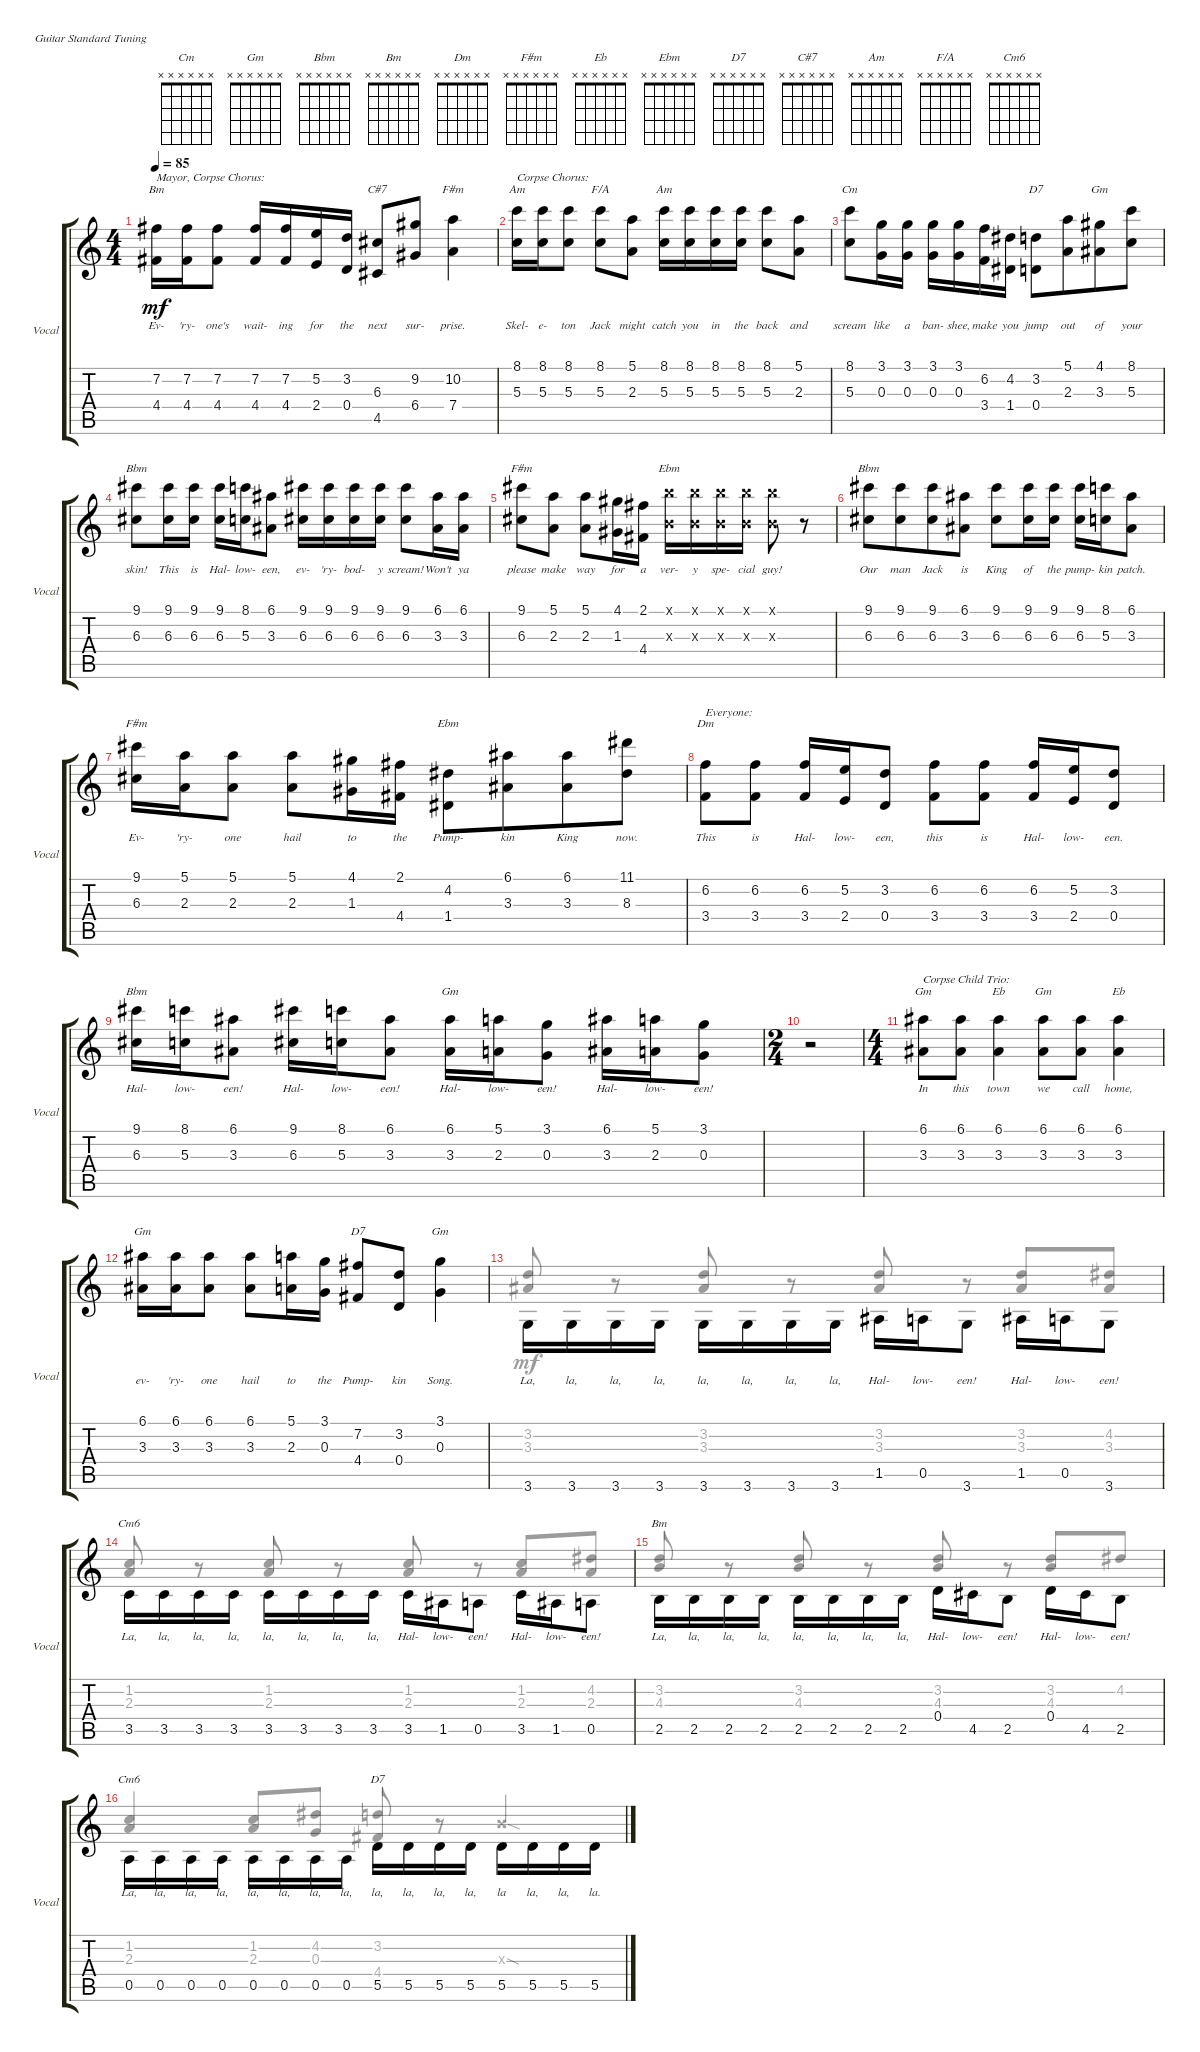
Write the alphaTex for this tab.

\defaultSystemsLayout 4
\bracketExtendMode groupsimilarinstruments
\useSystemSignSeparator
\singleTrackTrackNamePolicy allsystems
\multiTrackTrackNamePolicy allsystems
\firstSystemTrackNameOrientation horizontal
\otherSystemsTrackNameOrientation horizontal
\track ("Vocal" "Vocal") {instrument acousticguitarsteel}
\staff {score tabs}
\tuning (E4 B3 G3 D3 A2 E2)
\chord ("Cm" x x x x x x)
\chord ("Gm" x x x x x x)
\chord ("Bbm" x x x x x x)
\chord ("Bm" x x x x x x)
\chord ("Dm" x x x x x x)
\chord ("F#m" x x x x x x)
\chord ("Eb" x x x x x x)
\chord ("Ebm" x x x x x x)
\chord ("D7" x x x x x x)
\chord ("C#7" x x x x x x)
\chord ("Am" x x x x x x)
\chord ("F/A" x x x x x x)
\chord ("Cm6" x x x x x x)
\voice
\ts (4 4)
\tempo 85
\clef g2
\ks c
(4.4 7.2).16{ch "Bm" txt "Mayor, Corpse Chorus:" lyrics (0 "Ev-") lyrics (1 "") lyrics (2 "") lyrics (3 "") lyrics (4 "") dy mf} (4.4 7.2).16{lyrics (0 "'ry-") lyrics (1 "") lyrics (2 "") lyrics (3 "") lyrics (4 "")} (4.4 7.2).8{lyrics (0 "one's") lyrics (1 "") lyrics (2 "") lyrics (3 "") lyrics (4 "")} (4.4 7.2).16{lyrics (0 "wait-") lyrics (1 "") lyrics (2 "") lyrics (3 "") lyrics (4 "")} (4.4 7.2).16{lyrics (0 "ing") lyrics (1 "") lyrics (2 "") lyrics (3 "") lyrics (4 "")} (2.4 5.2).16{lyrics (0 "for") lyrics (1 "") lyrics (2 "") lyrics (3 "") lyrics (4 "")} (0.4 3.2).16{lyrics (0 "the") lyrics (1 "") lyrics (2 "") lyrics (3 "") lyrics (4 "")} (4.5 6.3).8{ch "C#7" lyrics (0 "next") lyrics (1 "") lyrics (2 "") lyrics (3 "") lyrics (4 "")} (6.4 9.2).8{lyrics (0 "sur-") lyrics (1 "") lyrics (2 "") lyrics (3 "") lyrics (4 "")} (7.4 10.2).4{ch "F#m" lyrics (0 "prise.") lyrics (1 "") lyrics (2 "") lyrics (3 "") lyrics (4 "")} |
(5.3 8.1).16{ch "Am" txt "Corpse Chorus:" lyrics (0 "Skel-") lyrics (1 "") lyrics (2 "") lyrics (3 "") lyrics (4 "")} (5.3 8.1).16{lyrics (0 "e-") lyrics (1 "") lyrics (2 "") lyrics (3 "") lyrics (4 "")} (5.3 8.1).8{lyrics (0 "ton") lyrics (1 "") lyrics (2 "") lyrics (3 "") lyrics (4 "")} (5.3 8.1).8{ch "F/A" lyrics (0 "Jack") lyrics (1 "") lyrics (2 "") lyrics (3 "") lyrics (4 "")} (2.3 5.1).8{lyrics (0 "might") lyrics (1 "") lyrics (2 "") lyrics (3 "") lyrics (4 "")} (5.3 8.1).16{ch "Am" lyrics (0 "catch") lyrics (1 "") lyrics (2 "") lyrics (3 "") lyrics (4 "")} (5.3 8.1).16{lyrics (0 "you") lyrics (1 "") lyrics (2 "") lyrics (3 "") lyrics (4 "")} (5.3 8.1).16{lyrics (0 "in") lyrics (1 "") lyrics (2 "") lyrics (3 "") lyrics (4 "")} (5.3 8.1).16{lyrics (0 "the") lyrics (1 "") lyrics (2 "") lyrics (3 "") lyrics (4 "")} (5.3 8.1).8{lyrics (0 "back") lyrics (1 "") lyrics (2 "") lyrics (3 "") lyrics (4 "")} (2.3 5.1).8{lyrics (0 "and") lyrics (1 "") lyrics (2 "") lyrics (3 "") lyrics (4 "")} |
(5.3 8.1).8{ch "Cm" lyrics (0 "scream") lyrics (1 "") lyrics (2 "") lyrics (3 "") lyrics (4 "")} (0.3 3.1).16{lyrics (0 "like") lyrics (1 "") lyrics (2 "") lyrics (3 "") lyrics (4 "")} (0.3 3.1).16{lyrics (0 "a") lyrics (1 "") lyrics (2 "") lyrics (3 "") lyrics (4 "")} (0.3 3.1).16{lyrics (0 "ban-") lyrics (1 "") lyrics (2 "") lyrics (3 "") lyrics (4 "")} (0.3 3.1).16{lyrics (0 "shee,") lyrics (1 "") lyrics (2 "") lyrics (3 "") lyrics (4 "")} (3.4 6.2).16{lyrics (0 "make") lyrics (1 "") lyrics (2 "") lyrics (3 "") lyrics (4 "")} (1.4 4.2).16{lyrics (0 "you") lyrics (1 "") lyrics (2 "") lyrics (3 "") lyrics (4 "")} (0.4 3.2).8{ch "D7" lyrics (0 "jump") lyrics (1 "") lyrics (2 "") lyrics (3 "") lyrics (4 "")} (2.3 5.1).8{lyrics (0 "out") lyrics (1 "") lyrics (2 "") lyrics (3 "") lyrics (4 "") beam merge} (3.3 4.1).8{ch "Gm" lyrics (0 "of") lyrics (1 "") lyrics (2 "") lyrics (3 "") lyrics (4 "")} (5.3 8.1).8{lyrics (0 "your") lyrics (1 "") lyrics (2 "") lyrics (3 "") lyrics (4 "")} |
(6.3 9.1).8{ch "Bbm" lyrics (0 "skin!") lyrics (1 "") lyrics (2 "") lyrics (3 "") lyrics (4 "")} (6.3 9.1).16{lyrics (0 "This") lyrics (1 "") lyrics (2 "") lyrics (3 "") lyrics (4 "")} (6.3 9.1).16{lyrics (0 "is") lyrics (1 "") lyrics (2 "") lyrics (3 "") lyrics (4 "")} (6.3 9.1).16{lyrics (0 "Hal-") lyrics (1 "") lyrics (2 "") lyrics (3 "") lyrics (4 "")} (5.3 8.1).16{lyrics (0 "low-") lyrics (1 "") lyrics (2 "") lyrics (3 "") lyrics (4 "")} (3.3 6.1).8{lyrics (0 "een,") lyrics (1 "") lyrics (2 "") lyrics (3 "") lyrics (4 "")} (6.3 9.1).16{lyrics (0 "ev-") lyrics (1 "") lyrics (2 "") lyrics (3 "") lyrics (4 "")} (6.3 9.1).16{lyrics (0 "'ry-") lyrics (1 "") lyrics (2 "") lyrics (3 "") lyrics (4 "")} (6.3 9.1).16{lyrics (0 "bod-") lyrics (1 "") lyrics (2 "") lyrics (3 "") lyrics (4 "")} (6.3 9.1).16{lyrics (0 "y") lyrics (1 "") lyrics (2 "") lyrics (3 "") lyrics (4 "")} (6.3 9.1).8{lyrics (0 "scream!") lyrics (1 "") lyrics (2 "") lyrics (3 "") lyrics (4 "")} (3.3 6.1).16{lyrics (0 "Won't") lyrics (1 "") lyrics (2 "") lyrics (3 "") lyrics (4 "")} (3.3 6.1).16{lyrics (0 "ya") lyrics (1 "") lyrics (2 "") lyrics (3 "") lyrics (4 "")} |
(6.3 9.1).8{ch "F#m" lyrics (0 "please") lyrics (1 "") lyrics (2 "") lyrics (3 "") lyrics (4 "")} (2.3 5.1).8{lyrics (0 "make") lyrics (1 "") lyrics (2 "") lyrics (3 "") lyrics (4 "")} (2.3 5.1).8{lyrics (0 "way") lyrics (1 "") lyrics (2 "") lyrics (3 "") lyrics (4 "")} (1.3 4.1).16{lyrics (0 "for") lyrics (1 "") lyrics (2 "") lyrics (3 "") lyrics (4 "")} (4.4 2.1).16{lyrics (0 "a") lyrics (1 "") lyrics (2 "") lyrics (3 "") lyrics (4 "")} (4.3{x} 7.1{x}).16{ch "Ebm" lyrics (0 "ver-") lyrics (1 "") lyrics (2 "") lyrics (3 "") lyrics (4 "")} (4.3{x} 7.1{x}).16{lyrics (0 "y") lyrics (1 "") lyrics (2 "") lyrics (3 "") lyrics (4 "")} (4.3{x} 7.1{x}).16{lyrics (0 "spe-") lyrics (1 "") lyrics (2 "") lyrics (3 "") lyrics (4 "")} (4.3{x} 7.1{x}).16{lyrics (0 "cial") lyrics (1 "") lyrics (2 "") lyrics (3 "") lyrics (4 "")} (4.3{x} 7.1{x}).8{lyrics (0 "guy!") lyrics (1 "") lyrics (2 "") lyrics (3 "") lyrics (4 "")} r.8 |
(6.3 9.1).8{ch "Bbm" lyrics (0 "Our") lyrics (1 "") lyrics (2 "") lyrics (3 "") lyrics (4 "")} (6.3 9.1).8{lyrics (0 "man") lyrics (1 "") lyrics (2 "") lyrics (3 "") lyrics (4 "") beam merge} (6.3 9.1).8{lyrics (0 "Jack") lyrics (1 "") lyrics (2 "") lyrics (3 "") lyrics (4 "")} (3.3 6.1).8{lyrics (0 "is") lyrics (1 "") lyrics (2 "") lyrics (3 "") lyrics (4 "")} (6.3 9.1).8{lyrics (0 "King") lyrics (1 "") lyrics (2 "") lyrics (3 "") lyrics (4 "")} (6.3 9.1).16{lyrics (0 "of") lyrics (1 "") lyrics (2 "") lyrics (3 "") lyrics (4 "")} (6.3 9.1).16{lyrics (0 "the") lyrics (1 "") lyrics (2 "") lyrics (3 "") lyrics (4 "")} (6.3 9.1).16{lyrics (0 "pump-") lyrics (1 "") lyrics (2 "") lyrics (3 "") lyrics (4 "")} (5.3 8.1).16{lyrics (0 "kin") lyrics (1 "") lyrics (2 "") lyrics (3 "") lyrics (4 "")} (3.3 6.1).8{lyrics (0 "patch.") lyrics (1 "") lyrics (2 "") lyrics (3 "") lyrics (4 "")} |
(6.3 9.1).16{ch "F#m" lyrics (0 "Ev-") lyrics (1 "") lyrics (2 "") lyrics (3 "") lyrics (4 "")} (2.3 5.1).16{lyrics (0 "'ry-") lyrics (1 "") lyrics (2 "") lyrics (3 "") lyrics (4 "")} (2.3 5.1).8{lyrics (0 "one") lyrics (1 "") lyrics (2 "") lyrics (3 "") lyrics (4 "")} (2.3 5.1).8{lyrics (0 "hail") lyrics (1 "") lyrics (2 "") lyrics (3 "") lyrics (4 "")} (4.1 1.3).16{lyrics (0 "to") lyrics (1 "") lyrics (2 "") lyrics (3 "") lyrics (4 "")} (4.4 2.1).16{lyrics (0 "the") lyrics (1 "") lyrics (2 "") lyrics (3 "") lyrics (4 "")} (1.4 4.2).8{ch "Ebm" lyrics (0 "Pump-") lyrics (1 "") lyrics (2 "") lyrics (3 "") lyrics (4 "") beam merge} (3.3 6.1).8{lyrics (0 "kin") lyrics (1 "") lyrics (2 "") lyrics (3 "") lyrics (4 "") beam merge} (3.3 6.1).8{lyrics (0 "King") lyrics (1 "") lyrics (2 "") lyrics (3 "") lyrics (4 "") beam merge} (8.3 11.1).8{lyrics (0 "now.") lyrics (1 "") lyrics (2 "") lyrics (3 "") lyrics (4 "")} |
(3.4 6.2).8{ch "Dm" txt "Everyone:" lyrics (0 "This") lyrics (1 "") lyrics (2 "") lyrics (3 "") lyrics (4 "")} (3.4 6.2).8{lyrics (0 "is") lyrics (1 "") lyrics (2 "") lyrics (3 "") lyrics (4 "")} (3.4 6.2).16{lyrics (0 "Hal-") lyrics (1 "") lyrics (2 "") lyrics (3 "") lyrics (4 "")} (2.4 5.2).16{lyrics (0 "low-") lyrics (1 "") lyrics (2 "") lyrics (3 "") lyrics (4 "")} (0.4 3.2).8{lyrics (0 "een,") lyrics (1 "") lyrics (2 "") lyrics (3 "") lyrics (4 "")} (3.4 6.2).8{lyrics (0 "this") lyrics (1 "") lyrics (2 "") lyrics (3 "") lyrics (4 "")} (3.4 6.2).8{lyrics (0 "is") lyrics (1 "") lyrics (2 "") lyrics (3 "") lyrics (4 "")} (3.4 6.2).16{lyrics (0 "Hal-") lyrics (1 "") lyrics (2 "") lyrics (3 "") lyrics (4 "")} (2.4 5.2).16{lyrics (0 "low-") lyrics (1 "") lyrics (2 "") lyrics (3 "") lyrics (4 "")} (0.4 3.2).8{lyrics (0 "een.") lyrics (1 "") lyrics (2 "") lyrics (3 "") lyrics (4 "")} |
(6.3 9.1).16{ch "Bbm" lyrics (0 "Hal-") lyrics (1 "") lyrics (2 "") lyrics (3 "") lyrics (4 "")} (5.3 8.1).16{lyrics (0 "low-") lyrics (1 "") lyrics (2 "") lyrics (3 "") lyrics (4 "")} (3.3 6.1).8{lyrics (0 "een!") lyrics (1 "") lyrics (2 "") lyrics (3 "") lyrics (4 "")} (6.3 9.1).16{lyrics (0 "Hal-") lyrics (1 "") lyrics (2 "") lyrics (3 "") lyrics (4 "")} (5.3 8.1).16{lyrics (0 "low-") lyrics (1 "") lyrics (2 "") lyrics (3 "") lyrics (4 "")} (3.3 6.1).8{lyrics (0 "een!") lyrics (1 "") lyrics (2 "") lyrics (3 "") lyrics (4 "")} (3.3 6.1).16{ch "Gm" lyrics (0 "Hal-") lyrics (1 "") lyrics (2 "") lyrics (3 "") lyrics (4 "")} (2.3 5.1).16{lyrics (0 "low-") lyrics (1 "") lyrics (2 "") lyrics (3 "") lyrics (4 "")} (0.3 3.1).8{lyrics (0 "een!") lyrics (1 "") lyrics (2 "") lyrics (3 "") lyrics (4 "")} (3.3 6.1).16{lyrics (0 "Hal-") lyrics (1 "") lyrics (2 "") lyrics (3 "") lyrics (4 "")} (2.3 5.1).16{lyrics (0 "low-") lyrics (1 "") lyrics (2 "") lyrics (3 "") lyrics (4 "")} (0.3 3.1).8{lyrics (0 "een!") lyrics (1 "") lyrics (2 "") lyrics (3 "") lyrics (4 "")} |
\ts (2 4)
r.2 |
\ts (4 4)
(3.3 6.1).8{ch "Gm" txt "Corpse Child Trio:" lyrics (0 "In") lyrics (1 "") lyrics (2 "") lyrics (3 "") lyrics (4 "")} (3.3 6.1).8{lyrics (0 "this") lyrics (1 "") lyrics (2 "") lyrics (3 "") lyrics (4 "")} (3.3 6.1).4{ch "Eb" lyrics (0 "town") lyrics (1 "") lyrics (2 "") lyrics (3 "") lyrics (4 "")} (3.3 6.1).8{ch "Gm" lyrics (0 "we") lyrics (1 "") lyrics (2 "") lyrics (3 "") lyrics (4 "")} (3.3 6.1).8{lyrics (0 "call") lyrics (1 "") lyrics (2 "") lyrics (3 "") lyrics (4 "")} (3.3 6.1).4{ch "Eb" lyrics (0 "home,") lyrics (1 "") lyrics (2 "") lyrics (3 "") lyrics (4 "")} |
(3.3 6.1).16{ch "Gm" lyrics (0 "ev-") lyrics (1 "") lyrics (2 "") lyrics (3 "") lyrics (4 "")} (3.3 6.1).16{lyrics (0 "'ry-") lyrics (1 "") lyrics (2 "") lyrics (3 "") lyrics (4 "")} (3.3 6.1).8{lyrics (0 "one") lyrics (1 "") lyrics (2 "") lyrics (3 "") lyrics (4 "")} (3.3 6.1).8{lyrics (0 "hail") lyrics (1 "") lyrics (2 "") lyrics (3 "") lyrics (4 "")} (2.3 5.1).16{lyrics (0 "to") lyrics (1 "") lyrics (2 "") lyrics (3 "") lyrics (4 "")} (0.3 3.1).16{lyrics (0 "the") lyrics (1 "") lyrics (2 "") lyrics (3 "") lyrics (4 "")} (4.4 7.2).8{ch "D7" lyrics (0 "Pump-") lyrics (1 "") lyrics (2 "") lyrics (3 "") lyrics (4 "")} (0.4 3.2).8{lyrics (0 "kin") lyrics (1 "") lyrics (2 "") lyrics (3 "") lyrics (4 "")} (0.3 3.1).4{ch "Gm" lyrics (0 "Song.") lyrics (1 "") lyrics (2 "") lyrics (3 "") lyrics (4 "")} |
3.6.16{lyrics (0 "La,") lyrics (1 "") lyrics (2 "") lyrics (3 "") lyrics (4 "") beam invert} 3.6.16{lyrics (0 "la,") lyrics (1 "") lyrics (2 "") lyrics (3 "") lyrics (4 "")} 3.6.16{lyrics (0 "la,") lyrics (1 "") lyrics (2 "") lyrics (3 "") lyrics (4 "")} 3.6.16{lyrics (0 "la,") lyrics (1 "") lyrics (2 "") lyrics (3 "") lyrics (4 "")} 3.6.16{lyrics (0 "la,") lyrics (1 "") lyrics (2 "") lyrics (3 "") lyrics (4 "") beam invert} 3.6.16{lyrics (0 "la,") lyrics (1 "") lyrics (2 "") lyrics (3 "") lyrics (4 "")} 3.6.16{lyrics (0 "la,") lyrics (1 "") lyrics (2 "") lyrics (3 "") lyrics (4 "")} 3.6.16{lyrics (0 "la,") lyrics (1 "") lyrics (2 "") lyrics (3 "") lyrics (4 "")} 1.5.16{lyrics (0 "Hal-") lyrics (1 "") lyrics (2 "") lyrics (3 "") lyrics (4 "") beam invert} 0.5.16{lyrics (0 "low-") lyrics (1 "") lyrics (2 "") lyrics (3 "") lyrics (4 "")} 3.6.8{lyrics (0 "een!") lyrics (1 "") lyrics (2 "") lyrics (3 "") lyrics (4 "")} 1.5.16{lyrics (0 "Hal-") lyrics (1 "") lyrics (2 "") lyrics (3 "") lyrics (4 "") beam invert} 0.5.16{lyrics (0 "low-") lyrics (1 "") lyrics (2 "") lyrics (3 "") lyrics (4 "")} 3.6.8{lyrics (0 "een!") lyrics (1 "") lyrics (2 "") lyrics (3 "") lyrics (4 "")} |
3.5.16{ch "Cm6" lyrics (0 "La,") lyrics (1 "") lyrics (2 "") lyrics (3 "") lyrics (4 "") beam invert} 3.5.16{lyrics (0 "la,") lyrics (1 "") lyrics (2 "") lyrics (3 "") lyrics (4 "")} 3.5.16{lyrics (0 "la,") lyrics (1 "") lyrics (2 "") lyrics (3 "") lyrics (4 "")} 3.5.16{lyrics (0 "la,") lyrics (1 "") lyrics (2 "") lyrics (3 "") lyrics (4 "")} 3.5.16{lyrics (0 "la,") lyrics (1 "") lyrics (2 "") lyrics (3 "") lyrics (4 "") beam invert} 3.5.16{lyrics (0 "la,") lyrics (1 "") lyrics (2 "") lyrics (3 "") lyrics (4 "")} 3.5.16{lyrics (0 "la,") lyrics (1 "") lyrics (2 "") lyrics (3 "") lyrics (4 "")} 3.5.16{lyrics (0 "la,") lyrics (1 "") lyrics (2 "") lyrics (3 "") lyrics (4 "")} 3.5.16{lyrics (0 "Hal-") lyrics (1 "") lyrics (2 "") lyrics (3 "") lyrics (4 "") beam invert} 1.5.16{lyrics (0 "low-") lyrics (1 "") lyrics (2 "") lyrics (3 "") lyrics (4 "")} 0.5.8{lyrics (0 "een!") lyrics (1 "") lyrics (2 "") lyrics (3 "") lyrics (4 "")} 3.5.16{lyrics (0 "Hal-") lyrics (1 "") lyrics (2 "") lyrics (3 "") lyrics (4 "") beam invert} 1.5.16{lyrics (0 "low-") lyrics (1 "") lyrics (2 "") lyrics (3 "") lyrics (4 "")} 0.5.8{lyrics (0 "een!") lyrics (1 "") lyrics (2 "") lyrics (3 "") lyrics (4 "")} |
2.5.16{ch "Bm" lyrics (0 "La,") lyrics (1 "") lyrics (2 "") lyrics (3 "") lyrics (4 "") beam invert} 2.5.16{lyrics (0 "la,") lyrics (1 "") lyrics (2 "") lyrics (3 "") lyrics (4 "")} 2.5.16{lyrics (0 "la,") lyrics (1 "") lyrics (2 "") lyrics (3 "") lyrics (4 "")} 2.5.16{lyrics (0 "la,") lyrics (1 "") lyrics (2 "") lyrics (3 "") lyrics (4 "")} 2.5.16{lyrics (0 "la,") lyrics (1 "") lyrics (2 "") lyrics (3 "") lyrics (4 "") beam invert} 2.5.16{lyrics (0 "la,") lyrics (1 "") lyrics (2 "") lyrics (3 "") lyrics (4 "")} 2.5.16{lyrics (0 "la,") lyrics (1 "") lyrics (2 "") lyrics (3 "") lyrics (4 "")} 2.5.16{lyrics (0 "la,") lyrics (1 "") lyrics (2 "") lyrics (3 "") lyrics (4 "")} 0.4.16{lyrics (0 "Hal-") lyrics (1 "") lyrics (2 "") lyrics (3 "") lyrics (4 "") beam invert} 4.5.16{lyrics (0 "low-") lyrics (1 "") lyrics (2 "") lyrics (3 "") lyrics (4 "")} 2.5.8{lyrics (0 "een!") lyrics (1 "") lyrics (2 "") lyrics (3 "") lyrics (4 "")} 0.4.16{lyrics (0 "Hal-") lyrics (1 "") lyrics (2 "") lyrics (3 "") lyrics (4 "") beam invert} 4.5.16{lyrics (0 "low-") lyrics (1 "") lyrics (2 "") lyrics (3 "") lyrics (4 "")} 2.5.8{lyrics (0 "een!") lyrics (1 "") lyrics (2 "") lyrics (3 "") lyrics (4 "")} |
0.5.16{ch "Cm6" lyrics (0 "La,") lyrics (1 "") lyrics (2 "") lyrics (3 "") lyrics (4 "") beam invert} 0.5.16{lyrics (0 "la,") lyrics (1 "") lyrics (2 "") lyrics (3 "") lyrics (4 "")} 0.5.16{lyrics (0 "la,") lyrics (1 "") lyrics (2 "") lyrics (3 "") lyrics (4 "")} 0.5.16{lyrics (0 "la,") lyrics (1 "") lyrics (2 "") lyrics (3 "") lyrics (4 "")} 0.5.16{lyrics (0 "la,") lyrics (1 "") lyrics (2 "") lyrics (3 "") lyrics (4 "") beam invert} 0.5.16{lyrics (0 "la,") lyrics (1 "") lyrics (2 "") lyrics (3 "") lyrics (4 "")} 0.5.16{lyrics (0 "la,") lyrics (1 "") lyrics (2 "") lyrics (3 "") lyrics (4 "")} 0.5.16{lyrics (0 "la,") lyrics (1 "") lyrics (2 "") lyrics (3 "") lyrics (4 "")} 5.5.16{ch "D7" lyrics (0 "la,") lyrics (1 "") lyrics (2 "") lyrics (3 "") lyrics (4 "") beam invert} 5.5.16{lyrics (0 "la,") lyrics (1 "") lyrics (2 "") lyrics (3 "") lyrics (4 "")} 5.5.16{lyrics (0 "la,") lyrics (1 "") lyrics (2 "") lyrics (3 "") lyrics (4 "")} 5.5.16{lyrics (0 "la,") lyrics (1 "") lyrics (2 "") lyrics (3 "") lyrics (4 "")} 5.5.16{lyrics (0 "la") lyrics (1 "") lyrics (2 "") lyrics (3 "") lyrics (4 "") beam invert} 5.5.16{lyrics (0 "la,") lyrics (1 "") lyrics (2 "") lyrics (3 "") lyrics (4 "")} 5.5.16{lyrics (0 "la,") lyrics (1 "") lyrics (2 "") lyrics (3 "") lyrics (4 "")} 5.5.16{lyrics (0 "la.") lyrics (1 "") lyrics (2 "") lyrics (3 "") lyrics (4 "")}
\voice
\clef g2
\ottava regular
\simile none
\ks c
|
|
|
|
|
|
|
|
|
|
|
|
(3.3 3.2).8{beam invert} r.8{beam invert} (3.3 3.2).8{beam invert} r.8{beam invert} (3.3 3.2).8{beam invert} r.8{beam invert} (3.3 3.2).8{beam invert} (4.2 3.3).8 |
(2.3 1.2).8{beam invert} r.8{beam invert} (2.3 1.2).8{beam invert} r.8{beam invert} (2.3 1.2).8{beam invert} r.8{beam invert} (2.3 1.2).8{beam invert} (4.2 2.3).8 |
(4.3 3.2).8{beam invert} r.8{beam invert} (4.3 3.2).8{beam invert} r.8{beam invert} (4.3 3.2).8{beam invert} r.8{beam invert} (4.3 3.2).8{beam invert} 4.2.8 |
(2.3 1.2).4{beam invert} (1.2 2.3).8{beam invert} (0.3 4.2).8 (3.2 4.4).8{beam invert} r.8{beam invert} 4.3{sod x}.4{beam invert}
